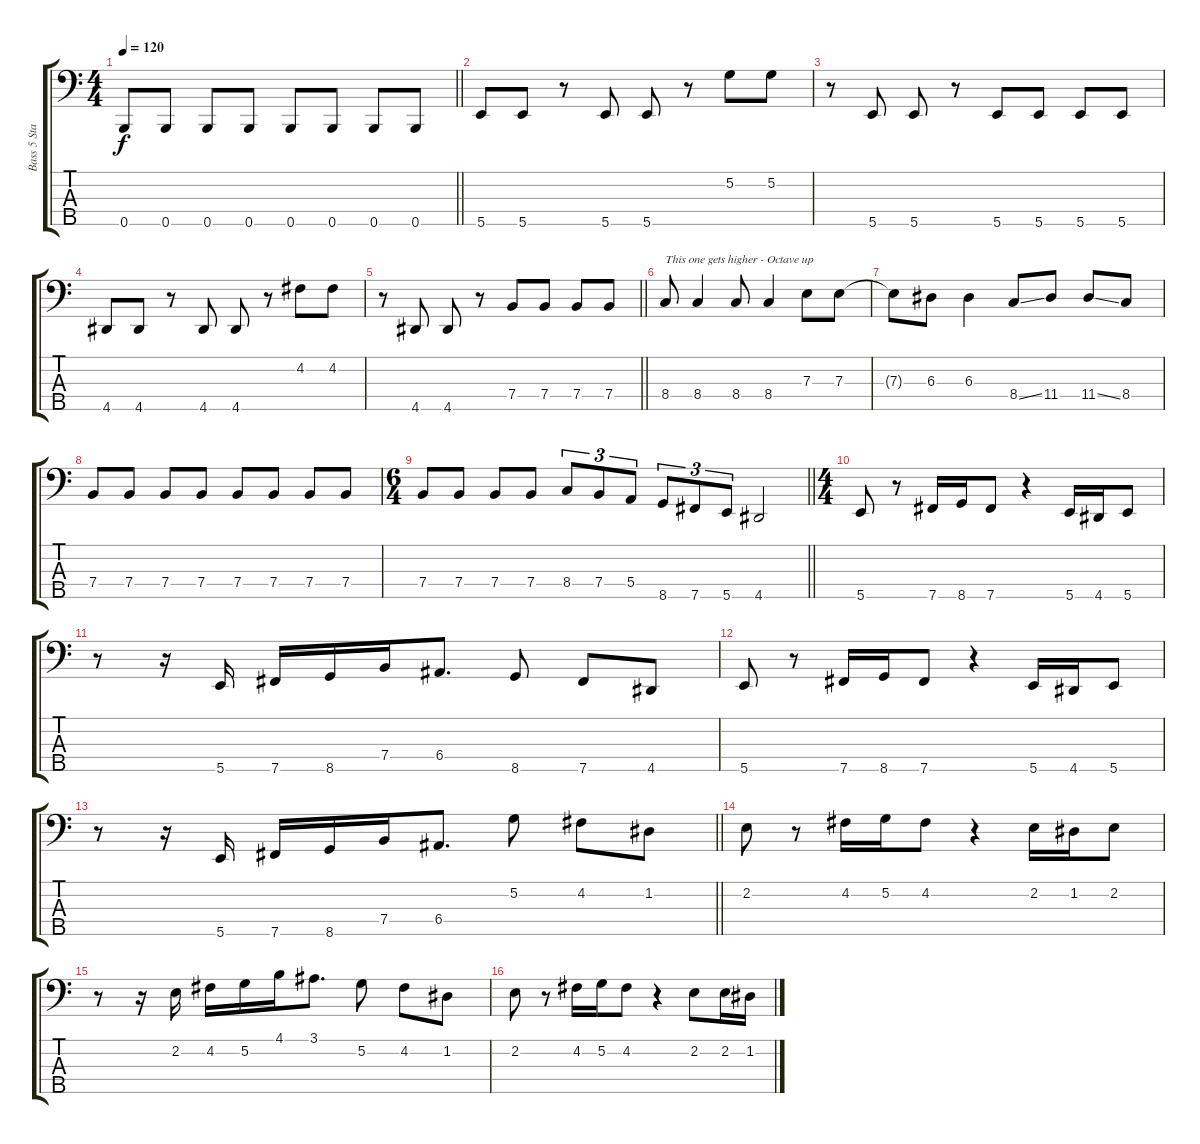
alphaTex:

\track ("Bass 5 Standard" "Bass 5 Sta") {instrument electricbassfinger}
\staff {score tabs}
\tuning (G2 D2 A1 E1 B0) {hide}
\ts (4 4)
\tempo 120
\clef f4
\barLineRight lightlight
\ks c
0.5.8{dy f} 0.5.8 0.5.8 0.5.8 0.5.8 0.5.8 0.5.8 0.5.8 |
5.5.8 5.5.8 r.8 5.5.8 5.5.8 r.8 5.2.8 5.2.8 |
r.8 5.5.8 5.5.8 r.8 5.5.8 5.5.8 5.5.8 5.5.8 |
4.5.8 4.5.8 r.8 4.5.8 4.5.8 r.8 4.2.8 4.2.8 |
\barLineRight lightlight
r.8 4.5.8 4.5.8 r.8 7.4.8 7.4.8 7.4.8 7.4.8 |
8.4.8{txt "This one gets higher - Octave up"} 8.4.4 8.4.8 8.4.4 7.3.8 7.3.8 |
7.3{t}.8 6.3.8 6.3.4 8.4{ss}.8 11.4.8 11.4{ss}.8 8.4.8 |
7.4.8 7.4.8 7.4.8 7.4.8 7.4.8 7.4.8 7.4.8 7.4.8 |
\ts (6 4)
\barLineRight lightlight
7.4.8 7.4.8 7.4.8 7.4.8 8.4.8{tu (3 2)} 7.4.8{tu (3 2)} 5.4.8{tu (3 2)} 8.5.8{tu (3 2)} 7.5.8{tu (3 2)} 5.5.8{tu (3 2)} 4.5.2 |
\ts (4 4)
\section ("" "")
5.5.8 r.8 7.5.16 8.5.16 7.5.8 r.4 5.5.16 4.5.16 5.5.8 |
r.8 r.16 5.5.16 7.5.16 8.5.16 7.4.16 6.4.8{d} 8.5.8 7.5.8 4.5.8 |
5.5.8 r.8 7.5.16 8.5.16 7.5.8 r.4 5.5.16 4.5.16 5.5.8 |
\barLineRight lightlight
r.8 r.16 5.5.16 7.5.16 8.5.16 7.4.16 6.4.8{d} 5.2.8 4.2.8 1.2.8 |
2.2.8 r.8 4.2.16 5.2.16 4.2.8 r.4 2.2.16 1.2.16 2.2.8 |
r.8 r.16 2.2.16 4.2.16 5.2.16 4.1.16 3.1.8{d} 5.2.8 4.2.8 1.2.8 |
2.2.8 r.8 4.2.16 5.2.16 4.2.8 r.4 2.2.8 2.2.16 1.2.16
